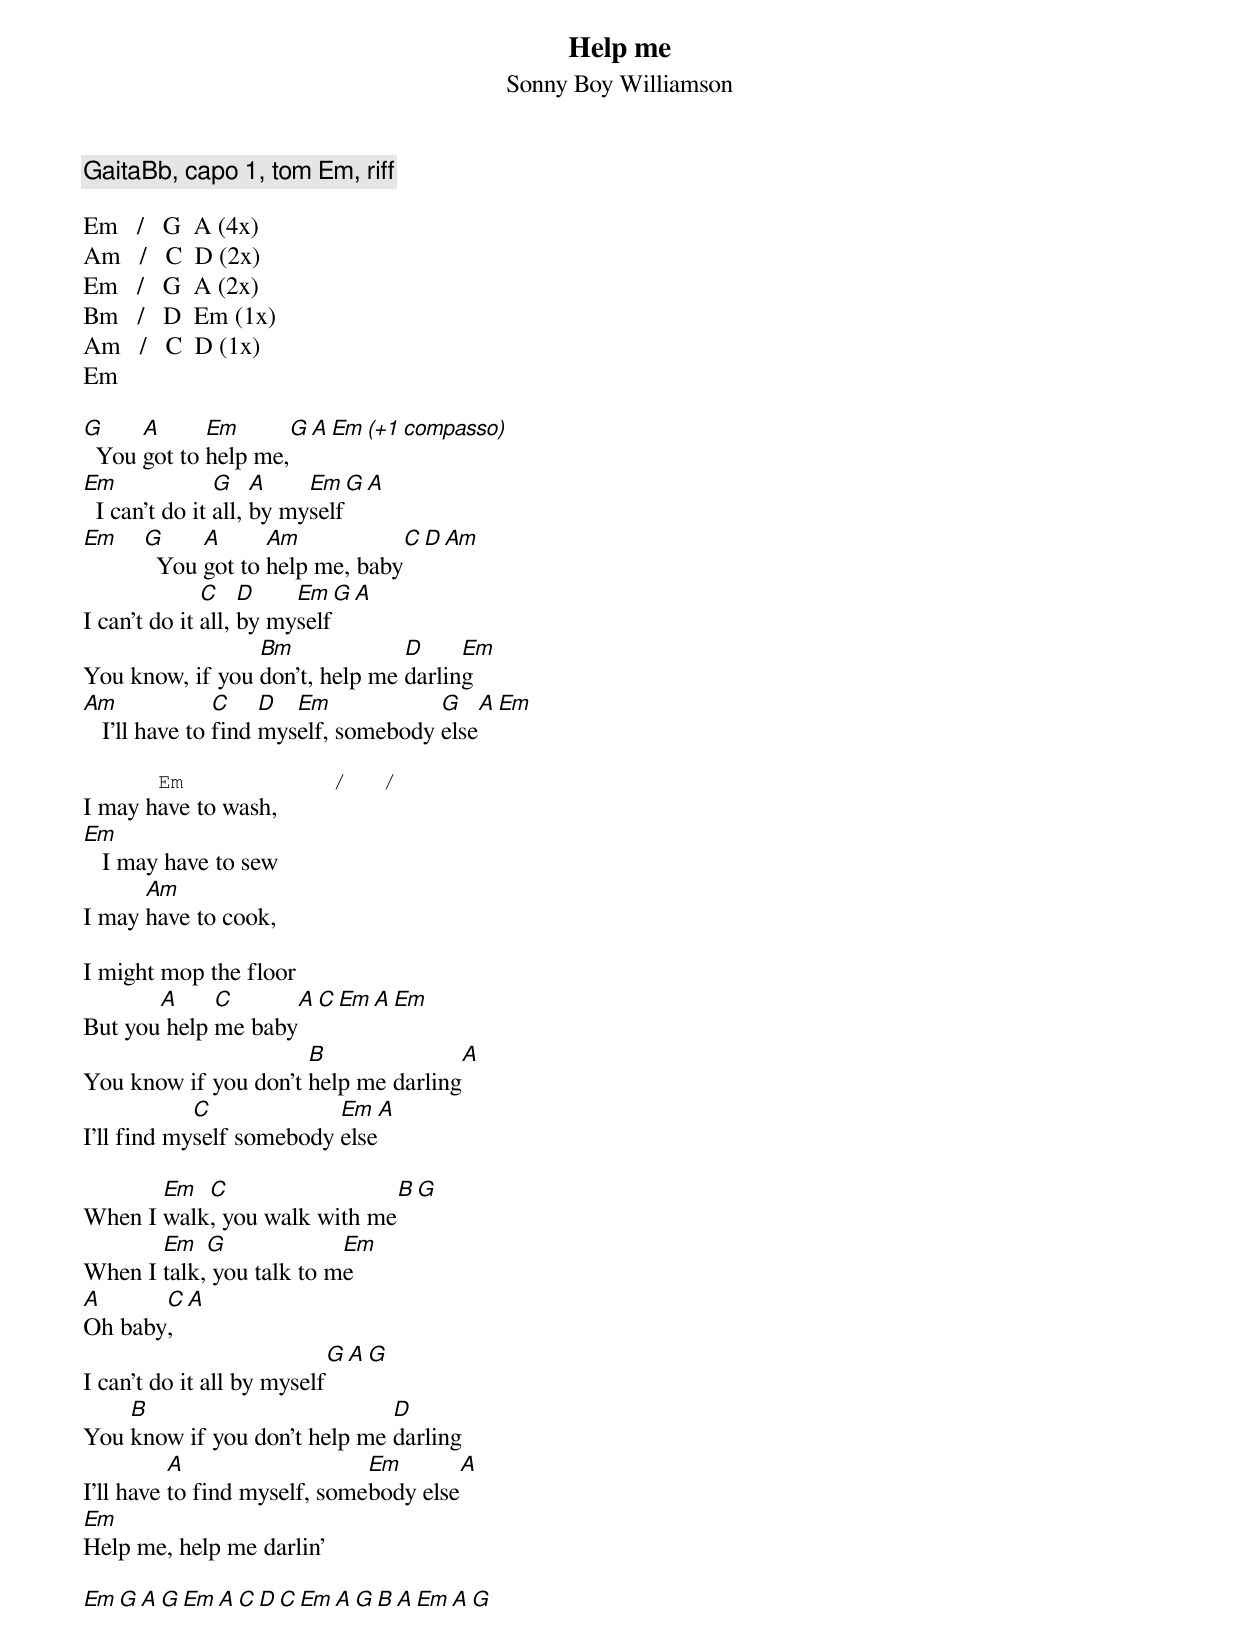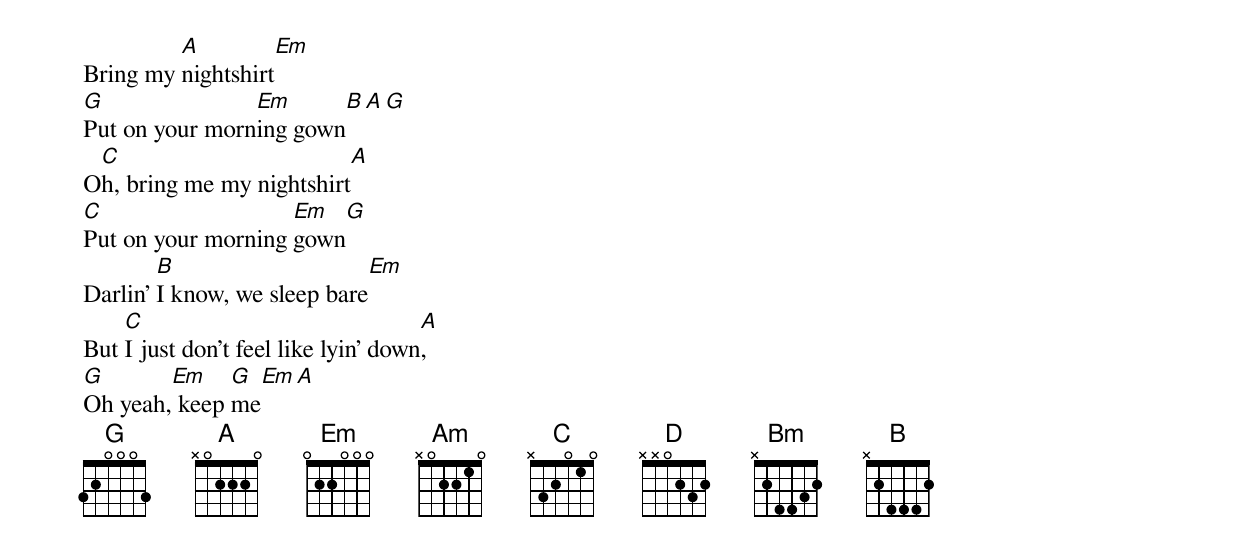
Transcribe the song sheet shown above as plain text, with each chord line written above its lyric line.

Help me
Sonny Boy Williamson

GaitaBb, capo 1, tom Em, riff

Em   /   G  A (4x)
Am   /   C  D (2x)
Em   /   G  A (2x)
Bm   /   D  Em (1x)
Am   /   C  D (1x)
Em

G     A      Em      G   A  Em (+1 compasso)
  You got to help me,
Em              G    A    Em  G  A
  I can't do it all, by myself
Em  G     A      Am             C  D  Am
      You got to help me, baby
              C    D    Em   G  A
I can't do it all, by myself
                 Bm             D     Em
You know, if you don't, help me darling
Am              C    D  Em            G    A  Em
   I'll have to find myself, somebody else

      Em            /   /
I may have to wash,
Em
   I may have to sew
      Am
I may have to cook,

I might mop the floor
       A     C      A   C   Em  A   Em
But you help me baby
                      B              A
You know if you don't help me darling
            C             Em  A
I'll find myself somebody else

       Em  C                 B  G
When I walk, you walk with me
       Em   G             Em
When I talk, you talk to me
A      C   A
Oh baby,
                           G   A   G
I can't do it all by myself
    B                         D
You know if you don't help me darling
          A                   Em        A
I'll have to find myself, somebody else
Em
Help me, help me darlin'

Em G A G Em A C D C Em A G B A Em A G

         A         Em
Bring my nightshirt
G               Em      B  A   G
Put on your morning gown
 C                        A
Oh, bring me my nightshirt
C                   Em    G
Put on your morning gown
        B                    Em
Darlin' I know, we sleep bare
    C                                A
But I just don't feel like lyin' down,
G       Em    G   Em  A
Oh yeah, keep me
